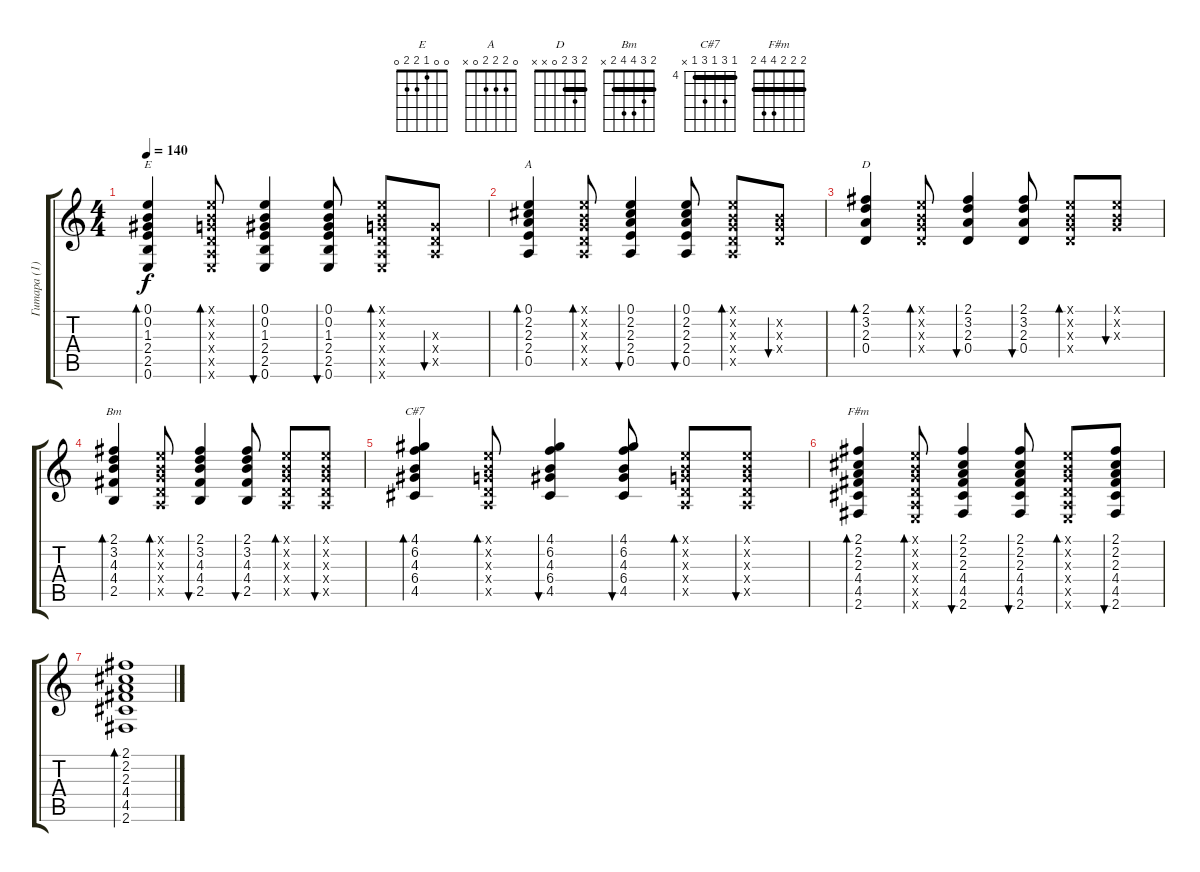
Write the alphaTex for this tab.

\track ("Гитара (1)" "Гитара (1)") {instrument acousticguitarsteel}
\staff {score tabs}
\tuning (E4 B3 G3 D3 A2 E2) {hide}
\chord ("E" 0 0 1 2 2 0)
\chord ("A" 0 2 2 2 0 x)
\chord ("D" 2 3 2 0 x x) {barre 2}
\chord ("Bm" 2 3 4 4 2 x) {barre 2}
\chord ("C#7" 4 6 4 6 4 x) {firstfret 4 barre 4}
\chord ("F#m" 2 2 2 4 4 2) {barre 2}
\ts (4 4)
\tempo 140
\clef g2
\ks c
(0.1 0.2 1.3 2.4 2.5 0.6).4{bd 60 ch "E" dy f} (0.1{x} 0.2{x} 0.3{x} 0.4{x} 0.5{x} 0.6{x}).8{bd 60} (0.1 0.2 1.3 2.4 2.5 0.6).4{bu 60} (0.1 0.2 1.3 2.4 2.5 0.6).8{bu 60} (0.1{x} 0.2{x} 0.3{x} 0.4{x} 0.5{x} 0.6{x}).8{bd 60} (0.3{x} 0.4{x} 0.5{x}).8{bu 60} |
(0.1 2.2 2.3 2.4 0.5).4{bd 60 ch "A"} (0.1{x} 0.2{x} 0.3{x} 0.4{x} 0.5{x}).8{bd 60} (0.1 2.2 2.3 2.4 0.5).4{bu 60} (0.1 2.2 2.3 2.4 0.5).8{bu 60} (0.1{x} 0.2{x} 0.3{x} 0.4{x} 0.5{x}).8{bd 60} (0.2{x} 0.3{x} 0.4{x}).8{bu 60} |
(2.1 3.2 2.3 0.4).4{bd 60 ch "D"} (0.1{x} 0.2{x} 0.3{x} 0.4{x}).8{bd 60} (2.1 3.2 2.3 0.4).4{bu 60} (2.1 3.2 2.3 0.4).8{bu 60} (0.1{x} 0.2{x} 0.3{x} 0.4{x}).8{bd 60} (0.1{x} 0.2{x} 0.3{x}).8{bu 60} |
(2.1 3.2 4.3 4.4 2.5).4{bd 60 ch "Bm"} (0.1{x} 0.2{x} 0.3{x} 0.4{x} 0.5{x}).8{bd 60} (2.1 3.2 4.3 4.4 2.5).4{bu 60} (2.1 3.2 4.3 4.4 2.5).8{bu 60} (0.1{x} 0.2{x} 0.3{x} 0.4{x} 0.5{x}).8{bd 60} (0.1{x} 0.2{x} 0.3{x} 0.4{x} 0.5{x}).8{bu 60} |
(4.1 6.2 4.3 6.4 4.5).4{bd 60 ch "C#7"} (0.1{x} 0.2{x} 0.3{x} 0.4{x} 0.5{x}).8{bd 60} (4.1 6.2 4.3 6.4 4.5).4{bu 60} (4.1 6.2 4.3 6.4 4.5).8{bu 60} (0.1{x} 0.2{x} 0.3{x} 0.4{x} 0.5{x}).8{bd 60} (0.1{x} 0.2{x} 0.3{x} 0.4{x} 0.5{x}).8{bu 60} |
(2.1 2.2 2.3 4.4 4.5 2.6).4{bd 60 ch "F#m"} (0.1{x} 0.2{x} 0.3{x} 0.4{x} 0.5{x} 0.6{x}).8{bd 60} (2.1 2.2 2.3 4.4 4.5 2.6).4{bu 60} (2.1 2.2 2.3 4.4 4.5 2.6).8{bu 60} (0.1{x} 0.2{x} 0.3{x} 0.4{x} 0.5{x} 0.6{x}).8{bd 60} (2.1 2.2 2.3 4.4 4.5 2.6).8{bu 60} |
(2.1 2.2 2.3 4.4 4.5 2.6).1{bd 60}
